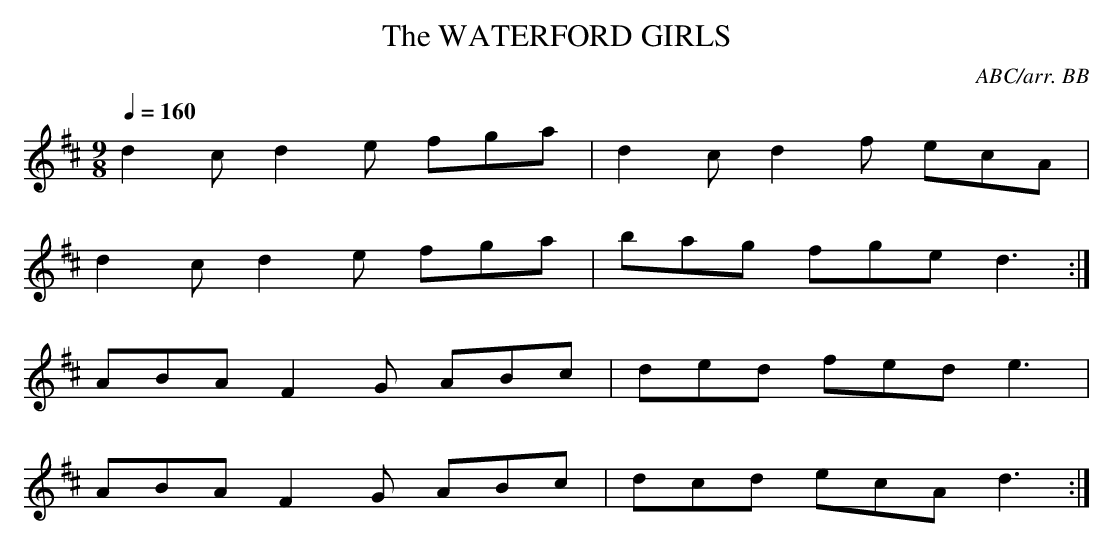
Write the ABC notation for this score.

X:1
T:WATERFORD GIRLS, The
C:ABC/arr. BB
L:1/8
Q:1/4=160
M:9/8
K:D
d2c d2e fga|d2c d2f ecA|
d2c d2e fga|bag fge d3:|
ABA F2G ABc|ded fed e3|
ABA F2G ABc|dcd ecA d3:|
